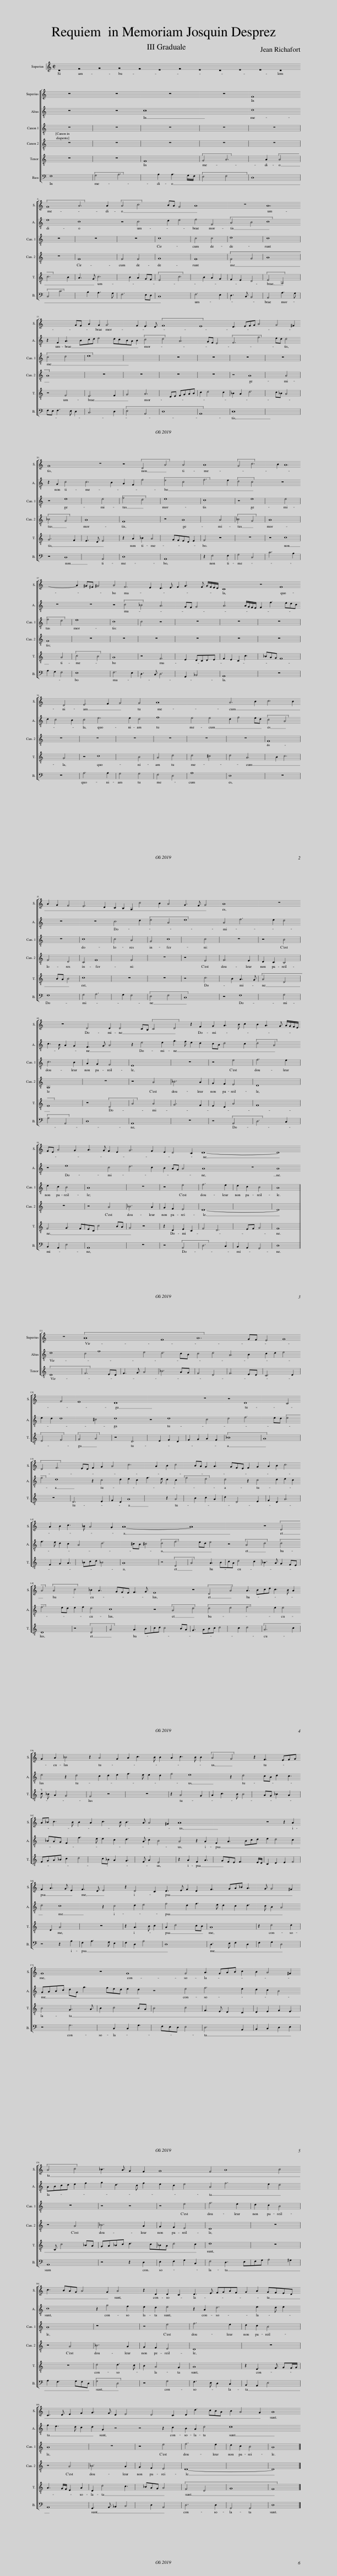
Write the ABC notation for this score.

X:1
%%score [ 1 2 3 4 5 6 ]
L:1/8
Q:1/2=42
M:2/2
I:linebreak $
K:C
U:s=!stemless!
V:1 treble
V:2 treble
V:3 treble-8
V:4 treble-8
V:5 treble-8
V:6 bass
V:1
 sD2 sF2 sG2 sG2 sF2 sE2 sF2 sE2 sD2 sE2 sE2 sD2 ||$ z8 | z8 | z8 | z8 | %5
 F8 |$ (G8 | A6) A2 | (A4 c4-) | c2 BA G4 | %10
 A8 | z8 | A8- |$ A6 GF | A2 G2 G4- | %15
 G2 F2 E3 D | (F8 | E8) | D3 EFG A2- | A2 G4 ^F2 |$ %20
 G8 | z8 | z4 (D4 | A4) A4 | A8 | %25
 (G4 c4-) | c2 B2 A4- |$ A8- | A2 ^G^F ^G4 | A4 F4- | %30
 F2 E2 D3 E | F2 G3 F G/F/E/D/ | C8 | z4 F4- |$ F4 D4 | %35
 E6 F2 | G4 G4 | A8- | A8 | A6 B2 | %40
 c6 B2 |$ A2 G2 F4 | E6 D2 | C2 B,2 A,2 c2- | c2 B2 A4 | %45
 G3 F G4 | A8 | z8 |$ z8 | D4 D2 D2- | %50
 D2 CB, (C4 | D4) z2 F2 | G2 A3 B c2 | B2 A3 G A/G/F/E/ |$ FE A4 G2 | %55
 A3 G F2 E2 | G6 F2 | E2 D4 C2 | D8- | D8- | %60
 D8 ||$ z8 | (A8- | A8 | F8 | %65
 A8-) | A6 GF | E4 G4- |$ G4 F4 | E8 | %70
 D8- | D8 | z8 | z4 D4- | D4 C4 |$ %75
 (D4 F4-) | F2 ED F2 G2 | A4 c4- | c2 A2 B2 c2- | c2 BA G2 A2- | %80
 A GFE F2 G2 | A2 B2 c4- |$ c2 A2 B2 c2- | c _B A4 G2 | A8- | %85
 A8- | A8- | A8 | z4 (D4 |$ A4) (A4 | %90
 c4) _B2 A2- | A GFE F3 G | E8 | z4 (D4 | A4) A3 B | %95
cd c3 B A2 |$ G2 A2 _B4 | z2 A4 G2 | A2 c3 B B2 | A2 c3 B B2 | %100
 (A4 G4) | z2 F3 EFG |$ A_B c3 B B2 | A2 c3 B B2- | B A A4 ^G2 | %105
 A8- | A8 | z4 z2 A2 |$ F2 A3 G E2 | F3 D E4 | %110
 z2 D4 C2 | D3 E F2 D2 | F3 GA_B A2- | A G G4 ^F2 |$ G8 | %115
 z4 G4- | G4 G4 | A3 GAB c2 | B2 A4 ^G2 |$ (A4 c4) | %120
 _B3 A G2 F2 | G8 | F4 A4- | A4 B4 |$ c3 BAG A2- | %125
 A2 G2 A4 | z2 D2 D2 C2 | D3 E FGAF | G2 A2 GFED |$ C3 D E2 F2 | %130
 G3 F D2 E2- | E2 D4 C2 | D2 d3 cBA | B2 A4 G2 | A8 |] %135
V:2
 z16 z8 ||$[K:treble-8] z8 | z8 | c8- | c8 | %5
 d8 |$[K:treble-8] e8 | c8 | z4 c4- | c2 d2 e4 | %10
 f4 F4 | (A4 B4 | c8) |$ z2 F2 A3 B |cd e4 dc | %15
BA B2 (c4 | d4) A4- | A2 GF E4 | (F6 f2-) | f2 ed d4 |$ %20
 z2 G2 c4 | c6 B2 | A2 F2 f4 | (e4 c4 | f6) e2 | %25
 (d4 c4) | z8 |$ z8 | z8 | z4 (c4 | %30
 _B4) A4- | A2 GF G4 | A6 A/G/F/E/ | F2 f3 edc |$ d2 c4 B2 | %35
 c4 e4- | e2 e2 d4 | f8 | e4 e4 | d2 f4 ed | %40
 (c4 A4) |$ z8 | z8 | c6 d2 | (e4 A4 | %45
 e8) | A4 f4- | f2 e2 d4 |$ c3 B A2 G2 | F3 G A4 | %50
 z2 e4 e2 | g3 f e2 d2 | cB d4 c2 | (d4 A4) |$ z4 e4- | %55
 e4 c4 | d6 c2 | B2 AG A4 | A8 | z8 | %60
 A8 ||$ d8 | c4 f4- | f4 e4 | d6 cB | %65
 c4 d4 | A6 B2 | c2 d2 e4 |$ e2 d2 d4- | d4 ^c4 | %70
 d8 | z4 d4- | d4 c4 | d4 f4- | f2 ed e4 |$ %75
 f4 d4- | d4 z2 c2- | c2 d2 e2 c2 | f3 e d2 c2 | (f4 e4) | %80
 d4 z2 c2- | c2 d2 e2 c2 |$ f3 e d2 c2 | A4 d4- | d2 ^cB ^c4 | %85
 (d4 f4-) | f2 ed e4 | z4 (A4 | d4) (d4 |$ f6) ed | %90
 e2 f2 d4 | c8 | z4 (A4 | d4) (d4 | e4 f4-) | %95
 f2 e2 e4 |$ e4 z2 d2- | d2 c2 d2 e2 | f3 e e2 d2 | f4 e4- | %100
 e4 z2 d2- | d2 cB d2 c2- |$ c _BAG F2 f2- | f e e2 c2 d2- | d A c2 B4 | %105
 A4 z2 A2 | F2 A3 Bcd | e2 d4 c2 |$ d4 c4- | c4 z2 c2- | %110
 c2 d2 e4 | f4 d2 f2- | f e d2 c2 d2- | d c B2 A4 |$ GABc dG g2- | %115
 g fed e2 d2 | z4 e4 | f6 e2 | d2 c2 B4 |$ ABcd e2 f2 | %120
 g2 d3 c f2 | e2 c2 e4 | A4 f4- | f2 e2 d4 |$ c8 | %125
 z2 g4 f2 | e2 d2 e4 | z2 A2 d4- | d2 e3 d e2 |$ f2 e3 d c2 | %130
 d2 G2 z4 | z4 z2 c2 | B2 A2 d4 | d8- | d8 |] %135
V:3
 z16 z8 ||$ z8 | z8 | z8 | z8 | %5
 z8 |$ z8 | z8 | z8 | c8 | %10
 c4 c4 | d8 | c8 |$ (c4 d4 | e8-) | %15
 e8 | z8 | z8 | z8 | z8 |$ %20
 z4 e4- | e4 e4 | (f4 d4) | e8 | c8 | %25
 z4 e4- | e4 e4 |$ (f4 d4) | e8 | c8 | %30
 c4 z4 | z8 | z8 | z8 |$ z8 | %35
 z8 | z8 | z8 | z8 | z8 | %40
 z8 |$ z8 | c8 | c4 A4 | G4 c4- | %45
 c4 c4 | z8 | z4 B4 |$ c6 B2 | A2 G2 F4 | %50
 E8 | z8 | z4 e4 | f6 e2 |$ d2 c2 B4 | %55
 A8 | z8 | z4 e4 | f6 e2 | d2 c2 B4 | %60
 A8 ||$ z8 | z8 | z8 | z8 | %65
 z8 | z8 | z8 |$ z8 | z8 | %70
 z8 | z8 | z8 | z8 | z8 |$ %75
 z8 | z8 | z8 | z8 | z8 | %80
 z8 | z8 |$ z8 | z8 | z8 | %85
 z8 | z8 | z8 | z8 |$ z8 | %90
 z8 | z8 | z8 | z8 | z8 | %95
 z8 |$ z8 | z8 | z8 | z8 | %100
 z8 | z8 |$ z8 | z8 | z8 | %105
 z8 | z8 | z8 |$ z8 | z8 | %110
 z8 | z8 | z8 | z8 |$ z8 | %115
 z8 | z8 | z8 | z8 |$ z8 | %120
 z4 z4 | z4 e4 | f6 e2 | d2 c2 B4 |$ A8 | %125
 z8 | z4 e4 | f6 e2 | d2 c2 B4 |$ A8 | %130
 z8 | z4 e4 | f6 e2 | d2 c2 B4 | A8 |] %135
V:4
 z16 z8 ||$ z8 | z8 | z8 | z8 | %5
 z8 |$ z8 | F8 | F4 F4 | G8 | %10
 F8 | ((F4 G4 | A8) |$ A8) | z8 | %15
 z8 | z8 | z8 | z4 A4- | A4 A4 |$ %20
 (_B4 G4) | A8 | F8 | z4 A4- | A4 A4 | %25
 (_B4 G4) | A8 |$ F8 | z8 | z8 | %30
 z8 | z8 | z8 | z8 |$ z8 | %35
 z8 | z8 | z8 | z8 | z8 | %40
 F8 |$ F4 D4 | C4 F4- | F4 F4 | z8 | %45
 z4 E4 | F6 E2 | D2 C2 B,4 |$ A,8 | z8 | %50
 z4 A4 | _B6 A2 | G2 F2 E4 | D8 |$ z8 | %55
 z4 A4 | _B6 A2 | G2 F2 E4 | D8- | D8- | %60
 D8 ||$ z8 | z8 | z8 | z8 | %65
 z8 | z8 | z8 |$ z8 | z8 | %70
 z8 | z8 | z8 | z8 | z8 |$ %75
 z8 | z8 | z8 | z8 | z8 | %80
 z8 | z8 |$ z8 | z8 | z8 | %85
 z8 | z8 | z8 | z8 |$ z8 | %90
 z8 | z8 | z8 | z8 | z8 | %95
 z8 |$ z8 | z8 | z8 | z8 | %100
 z8 | z8 |$ z8 | z8 | z8 | %105
 z8 | z8 | z8 |$ z8 | z8 | %110
 z8 | z8 | z8 | z8 |$ z8 | %115
 z8 | z8 | z8 | z8 |$ z4 A4 | %120
 _B6 A2 | G2 F2 E4 | D8 | z8 |$ z4 A4 | %125
 _B6 A2 | G2 F2 E4 | D8 | z8 |$ z4 A4 | %130
 _B6 A2 | G2 F2 E4 | D8- | D8- | D8 |] %135
V:5
 z16 z8 ||$ z8 | z8 | F8 | (G4 A4-) | %5
 A2 A2 (A4 |$ c6) B2 | A3 G c4- | c2 B2 A2 GF | (E4 c4-) | %10
 c2 B2 A2 G2 | F2 E2 D4 | (E4 A,4) |$ z4 F4 | E6 F2 | %15
 G4 A4- | A2 DE FGAB | c2 d4 c2 | _B2 A2 d4- | d2 c_B A4 |$ %20
 G6 F2 | E3 D E4 | z2 A2 _B2 A2- | A2 GFED E2 | F4 z4 | %25
 z8 | z4 c4- |$ c4 A4 | (c4 B4) | A8 | %30
 z4 F4- | F2 E2 DCDE | F2 E2 C2 c2- | c _BAG F4- |$ F4 G4 | %35
 z4 c4- | c4 B4 | A4 d4 | d4 ^c4 | d4 A4- | %40
 A2 B2 c4- |$ c2 BA B4 | c8 | z8 | z8 | %45
 z4 c4- | c2 B2 A3 G | (A4 D4 |$ E8) | z4 (D4 | %50
 A4) A4 | G6 F2 | E2 D2 A4 | F8 |$ F4 G3 F | %55
EC c4 BA | G4 z4 | z2 D2 E2 C2 | F4 D4- | D2 EF G4 | %60
 F8 ||$ (D8 | F6) ED | F3 G A4 | _B6 AG | %65
 F4 D4 | F6 ED | C6 D2 |$ (E4 F4) | (G4 A4) | %70
 z4 D4- | D2 E2 F2 D2 | F2 G2 A2 F2 | (_B8 | A8) |$ %75
 z8 | D6 E2 | F2 D2 A4- | A4 z2 A2- | A2 B2 c2 A2 | %80
 d2 D4 E2 | F2 D2 A4- |$ A2 F2 G2 A2- | A _Bcd _B4 | A8 | %85
 z4 (D4 | A4) A3 B |cA d4 c2 | _B3 A G2 FE |$ D8 | %90
 z4 (D4 | A4) A3 B |cd c4 BA | G3 ABc d2- | d2 c2 d4 | %95
 (A6 c2 |$ c) _B A2 G4 | F4 z4 | z8 | z2 A4 G2 | %100
 A2 c3 B B2- | B2 AG _B2 A2 |$ FGA_B c2 d2- | d2 c_B A2 G2- | G F A2 E4 | %105
 z2 A2 F2 A2- | A GFE F3 E/D/ | C2 D2 E2 F2- |$ F2 D2 A4 | z8 | %110
 z2 A3 B c2 | A2 d4 cB | A8 | z2 d4 d2 |$ B4 G3 A | %115
 B2 c4 BA | B4 c4 | F3 E D2 C2 | D2 E2 F2 E2- |$ E C c4 _BA | %120
 GA_Bc d3 c |_BA d4 c2 | d8 | z8 |$ z8 | %125
 d4 d3 c | B2 A4 G2 | A8 | z2 E3 F GF/G/ |$ A3 G/F/ E2 A2 | %130
 D2 d4 c2- | c _BAG A4 | (F4 D4 | G8 | F8) |] %135
V:6
 z16 z8 ||$ F,8 | G,4 A,4- | A,2 A,2 A,3 G,/F,/ | (E,4 F,4 | %5
 D,8) |$ (C,4 C4-) | C2 B,2 A,3 G, | F,6 E,D, | C,8 | %10
 F,6 E,2 | D,3 C, B,,4 | A,,4 A,3 G, |$ F,E, F,3 E, D,2 | C,6 D,2 | %15
 (E,4 A,,4 | D,8 | A,,8) | D,8- | D,8 |$ %20
 z4 C,4- | C,4 A,,4 | D,8 | A,,8 | z2 F,4 F,2 | %25
 G,4 C,4 | C6 B,2 |$ A,2 G,2 F,4 | E,8 | F,6 E,2 | %30
 D,3 C, D,4- | D,2 G,,2 _B,,4 | A,,8 | z8 |$ z8 | %35
 A,6 A,2 | G,4 G,4 | F,4 D,4 | A,8 | D,8 | %40
 z8 |$ F,8 | G,4 A,4- | A,2 G,2 F,4 | (E,4 F,4 | %45
 C,8) | z4 F,4- | F,4 G,4 |$ (A,4 A,,4) | D,8 | %50
 A,,8 | z8 | z4 (A,,4 | D,6) C,2 |$ B,,2 A,,2 E,4 | %55
 A,,8 | z8 | z4 (A,,4 | D,6) C,2 | B,,2 A,,2 G,,4 | %60
 D,8 ||$ z8 | z8 | z8 | z8 | %65
 z8 | z8 | z8 |$ z8 | z8 | %70
 z8 | z8 | z8 | z8 | z8 |$ %75
 z8 | z8 | z8 | z8 | z8 | %80
 z8 | z8 |$ z8 | z8 | z8 | %85
 z8 | z8 | z8 | z8 |$ z8 | %90
 z8 | z8 | z8 | z8 | z8 | %95
 z8 |$ z8 | z8 | z8 | z8 | %100
 z8 | z8 |$ z8 | z8 | z8 | %105
 z8 | z8 | z8 |$ z4 z2 A,2 | F,2 A,3 G, E,2 | %110
 F,2 D,2 A,4 | D,8 | D,3 E, F,2 D,2 | F,2 G,2 D,4 |$ z4 G,4- | %115
 G,2 C,2 C,2 G,2- | G, F,E,D, E,4 | D,6 A,,2 | B,,2 C,2 D,2 E,2 |$ A,,8 | %120
 z4 z2 D,2 | E,2 F,2 G,2 C,2 | F,4 D,3 E, |F,G, A,4 ^G,2 |$ A,2 F,3 G,F,D, | %125
 (G,4 D,4) | z4 G,4 | F,3 E, D,2 C,2 | B,,2 A,,2 E,4 |$ A,,8 | %130
 G,,3 A,, _B,,2 C,2- | C,2 D,2 A,,4 | D,6 D,2 | G,,4 G,,4 | D,8 |] %135
